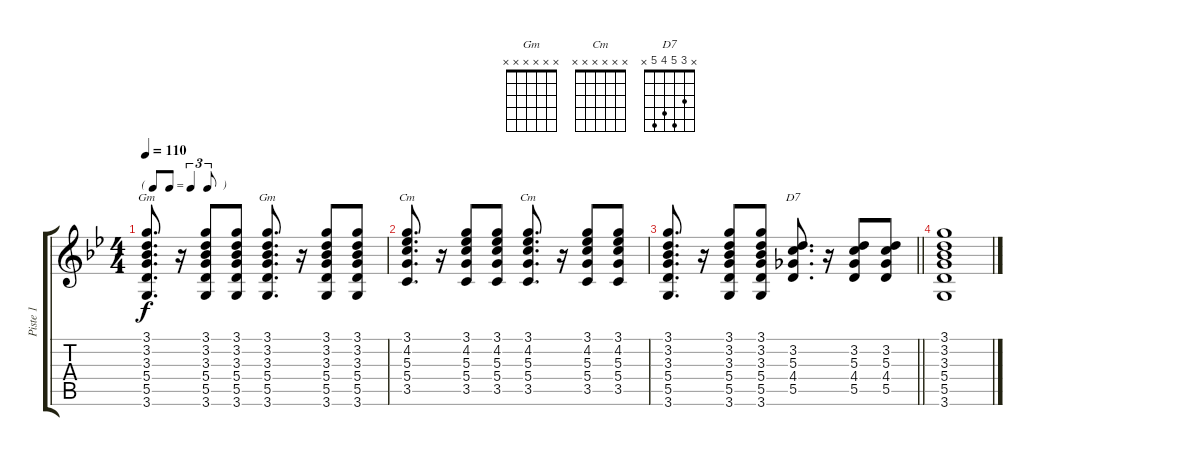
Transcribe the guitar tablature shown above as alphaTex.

\track ("Piste 1" "Piste 1") {instrument acousticguitarsteel}
\staff {score tabs}
\tuning (E4 B3 G3 D3 A2 E2) {hide}
\chord ("Gm" 3 3 3 5 5 3) {barre 3}
\chord ("Gm" x x x x x x)
\chord ("Cm" 3 4 5 5 3 x) {barre 3}
\chord ("Cm" x x x x x x)
\chord ("D7" x 3 5 4 5 x)
\ts (4 4)
\tf triplet8th
\tempo 110
\clef g2
\ks bb
(3.1 3.2 3.3 5.4 5.5 3.6).8{d ch "Gm" dy f} r.16 (3.1 3.2 3.3 5.4 5.5 3.6).8 (3.1 3.2 3.3 5.4 5.5 3.6).8 (3.1 3.2 3.3 5.4 5.5 3.6).8{d ch "Gm"} r.16 (3.1 3.2 3.3 5.4 5.5 3.6).8 (3.1 3.2 3.3 5.4 5.5 3.6).8 |
(3.1 4.2 5.3 5.4 3.5).8{d ch "Cm"} r.16 (3.1 4.2 5.3 5.4 3.5).8 (3.1 4.2 5.3 5.4 3.5).8 (3.1 4.2 5.3 5.4 3.5).8{d ch "Cm"} r.16 (3.1 4.2 5.3 5.4 3.5).8 (3.1 4.2 5.3 5.4 3.5).8 |
\barLineRight lightlight
(3.1 3.2 3.3 5.4 5.5 3.6).8{d} r.16 (3.1 3.2 3.3 5.4 5.5 3.6).8 (3.1 3.2 3.3 5.4 5.5 3.6).8 (3.2 5.3 4.4 5.5).8{d ch "D7"} r.16 (3.2 5.3 4.4 5.5).8 (3.2 5.3 4.4 5.5).8 |
(3.1 3.2 3.3 5.4 5.5 3.6).1
